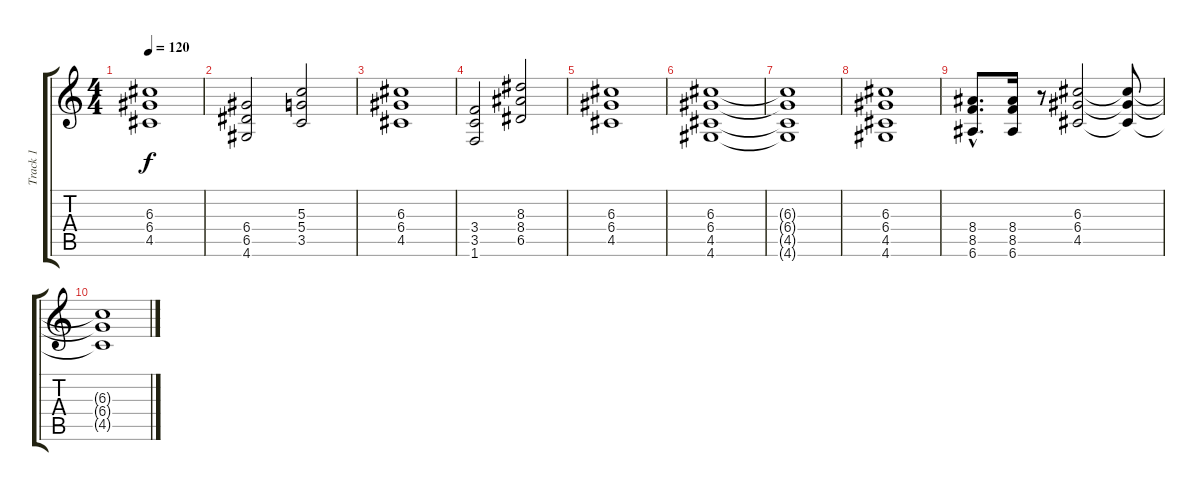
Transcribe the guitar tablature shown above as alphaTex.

\track ("Track 1" "Track 1") {instrument overdrivenguitar}
\staff {score tabs}
\tuning (E4 B3 G3 D3 A2 E2) {hide}
\ts (4 4)
\tempo 120
\clef g2
\ks c
(6.3 6.4 4.5).1{dy f} |
(6.4 6.5 4.6).2 (5.3 5.4 3.5).2 |
(6.3 6.4 4.5).1 |
(3.4 3.5 1.6).2 (8.3 8.4 6.5).2 |
(6.3 6.4 4.5).1 |
(6.3 6.4 4.5 4.6).1 |
(6.3{t} 6.4{t} 4.5{t} 4.6{t}).1 |
(6.3 6.4 4.5 4.6).1 |
(8.4{hac} 8.5{hac} 6.6{hac}).8{d} (8.4 8.5 6.6).16 r.8 (6.3 6.4 4.5).2 (6.3{t} 6.4{t} 4.5{t}).8 |
(6.3{t} 6.4{t} 4.5{t}).1
